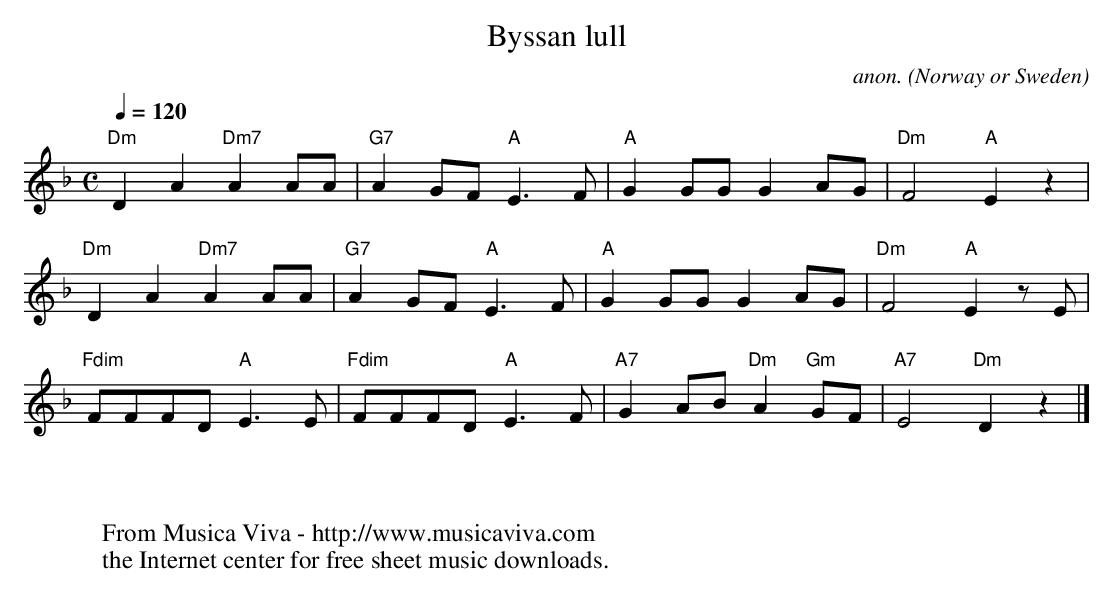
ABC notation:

X:1
T:Byssan lull
C:anon.
O:Norway or Sweden
M:C
L:1/8
Q:1/4=120
K:Dm
"Dm"D2A2"Dm7"A2AA|"G7"A2GF"A"E3F|"A"G2GGG2AG|"Dm"F4"A"E2z2|
"Dm"D2A2"Dm7"A2AA|"G7"A2GF"A"E3F|"A"G2GGG2AG|"Dm"F4"A"E2zE|
"Fdim"FFFD"A"E3E|"Fdim"FFFD"A"E3F|"A7"G2AB"Dm"A2"Gm"GF|"A7"E4"Dm"D2z2|]
W:
W:
W:  From Musica Viva - http://www.musicaviva.com
W:  the Internet center for free sheet music downloads.
